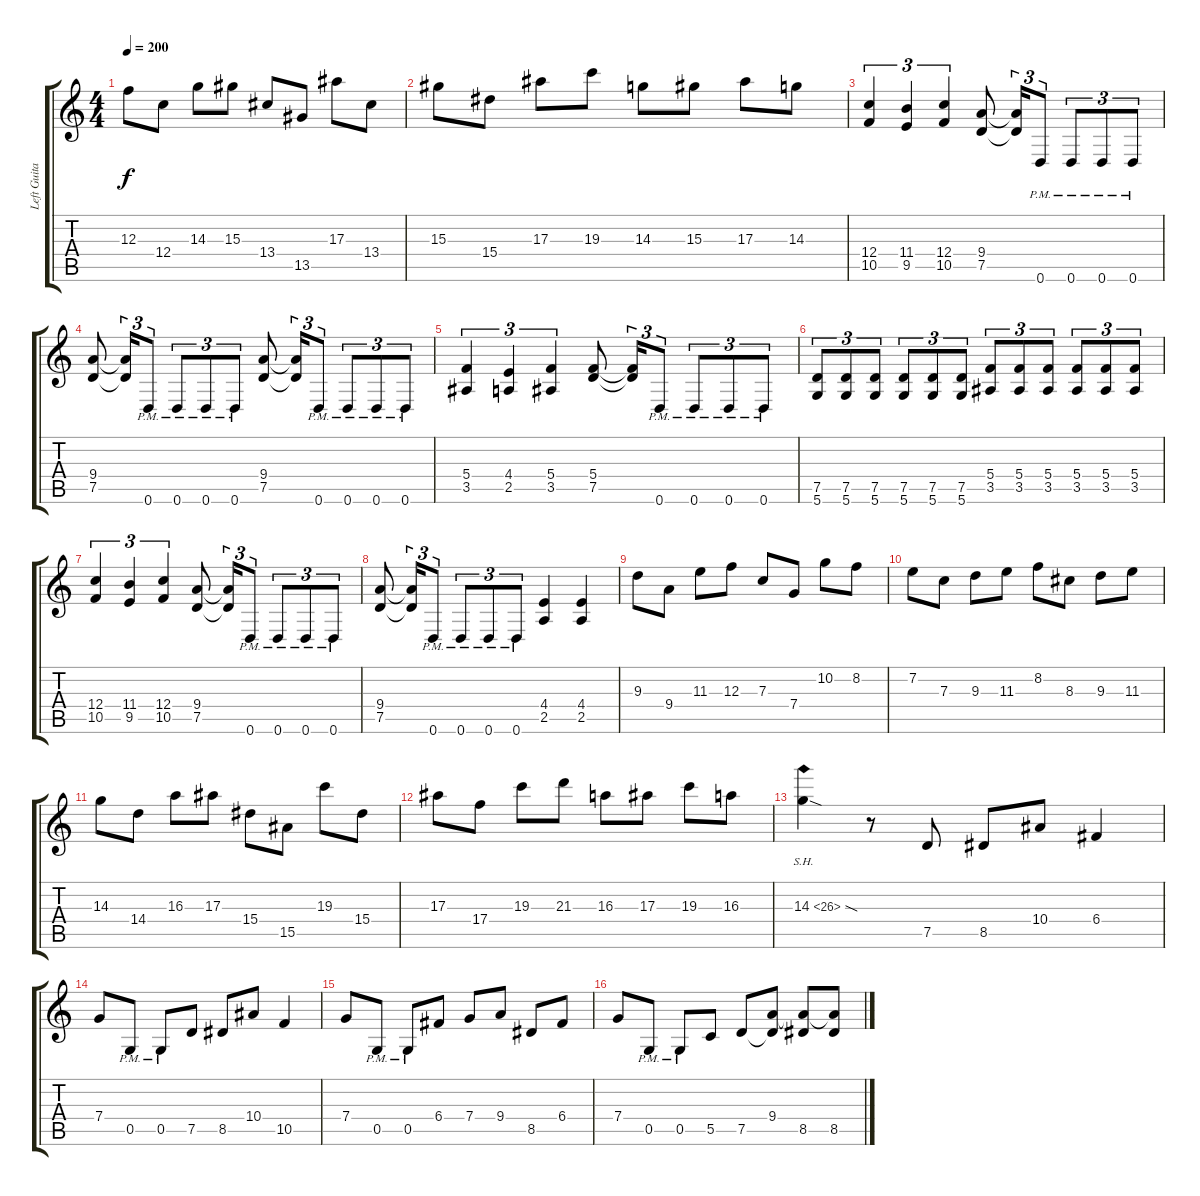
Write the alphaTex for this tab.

\track ("Left Guitar" "Left Guita") {instrument distortionguitar}
\staff {score tabs}
\tuning (D4 A3 F3 C3 G2 D2) {hide}
\ts (4 4)
\tempo 200
\clef g2
\ks c
12.3.8{dy f} 12.4.8 14.3.8 15.3.8 13.4.8 13.5.8 17.3.8 13.4.8 |
15.3.8 15.4.8 17.3.8 19.3.8 14.3.8 15.3.8 17.3.8 14.3.8 |
(12.4 10.5).4{tu (3 2)} (11.4 9.5).4{tu (3 2)} (12.4 10.5).4{tu (3 2)} (9.4 7.5).8 (9.4{t} 7.5{t}).16{tu (3 2)} 0.6{pm}.8{tu (3 2)} 0.6{pm}.8{tu (3 2)} 0.6{pm}.8{tu (3 2)} 0.6{pm}.8{tu (3 2)} |
(9.4 7.5).8 (9.4{t} 7.5{t}).16{tu (3 2)} 0.6{pm}.8{tu (3 2)} 0.6{pm}.8{tu (3 2)} 0.6{pm}.8{tu (3 2)} 0.6{pm}.8{tu (3 2)} (9.4 7.5).8 (9.4{t} 7.5{t}).16{tu (3 2)} 0.6{pm}.8{tu (3 2)} 0.6{pm}.8{tu (3 2)} 0.6{pm}.8{tu (3 2)} 0.6{pm}.8{tu (3 2)} |
(5.4 3.5).4{tu (3 2)} (4.4 2.5).4{tu (3 2)} (5.4 3.5).4{tu (3 2)} (5.4 7.5).8 (5.4{t} 7.5{t}).16{tu (3 2)} 0.6{pm}.8{tu (3 2)} 0.6{pm}.8{tu (3 2)} 0.6{pm}.8{tu (3 2)} 0.6{pm}.8{tu (3 2)} |
(7.5 5.6).8{tu (3 2)} (7.5 5.6).8{tu (3 2)} (7.5 5.6).8{tu (3 2)} (7.5 5.6).8{tu (3 2)} (7.5 5.6).8{tu (3 2)} (7.5 5.6).8{tu (3 2)} (5.4 3.5).8{tu (3 2)} (5.4 3.5).8{tu (3 2)} (5.4 3.5).8{tu (3 2)} (5.4 3.5).8{tu (3 2)} (5.4 3.5).8{tu (3 2)} (5.4 3.5).8{tu (3 2)} |
(12.4 10.5).4{tu (3 2)} (11.4 9.5).4{tu (3 2)} (12.4 10.5).4{tu (3 2)} (9.4 7.5).8 (9.4{t} 7.5{t}).16{tu (3 2)} 0.6{pm}.8{tu (3 2)} 0.6{pm}.8{tu (3 2)} 0.6{pm}.8{tu (3 2)} 0.6{pm}.8{tu (3 2)} |
(9.4 7.5).8 (9.4{t} 7.5{t}).16{tu (3 2)} 0.6{pm}.8{tu (3 2)} 0.6{pm}.8{tu (3 2)} 0.6{pm}.8{tu (3 2)} 0.6{pm}.8{tu (3 2)} (4.4 2.5).4 (4.4 2.5).4 |
9.3.8 9.4.8 11.3.8 12.3.8 7.3.8 7.4.8 10.2.8 8.2.8 |
7.2.8 7.3.8 9.3.8 11.3.8 8.2.8 8.3.8 9.3.8 11.3.8 |
14.3.8 14.4.8 16.3.8 17.3.8 15.4.8 15.5.8 19.3.8 15.4.8 |
17.3.8 17.4.8 19.3.8 21.3.8 16.3.8 17.3.8 19.3.8 16.3.8 |
14.3{sh 12 sod}.4 r.8 7.5.8 8.5.8 10.4.8 6.4.4 |
7.4.8 0.5{pm}.8 0.5{pm}.8 7.5.8 8.5.8 10.4.8 10.5.4 |
7.4.8 0.5{pm}.8 0.5{pm}.8 6.4.8 7.4.8 9.4.8 8.5.8 6.4.8 |
7.4.8 0.5{pm}.8 0.5{pm}.8 5.5.8 7.5.8 (9.4 7.5{t}).8 (9.4{t} 8.5).8 (9.4{t} 8.5).8
